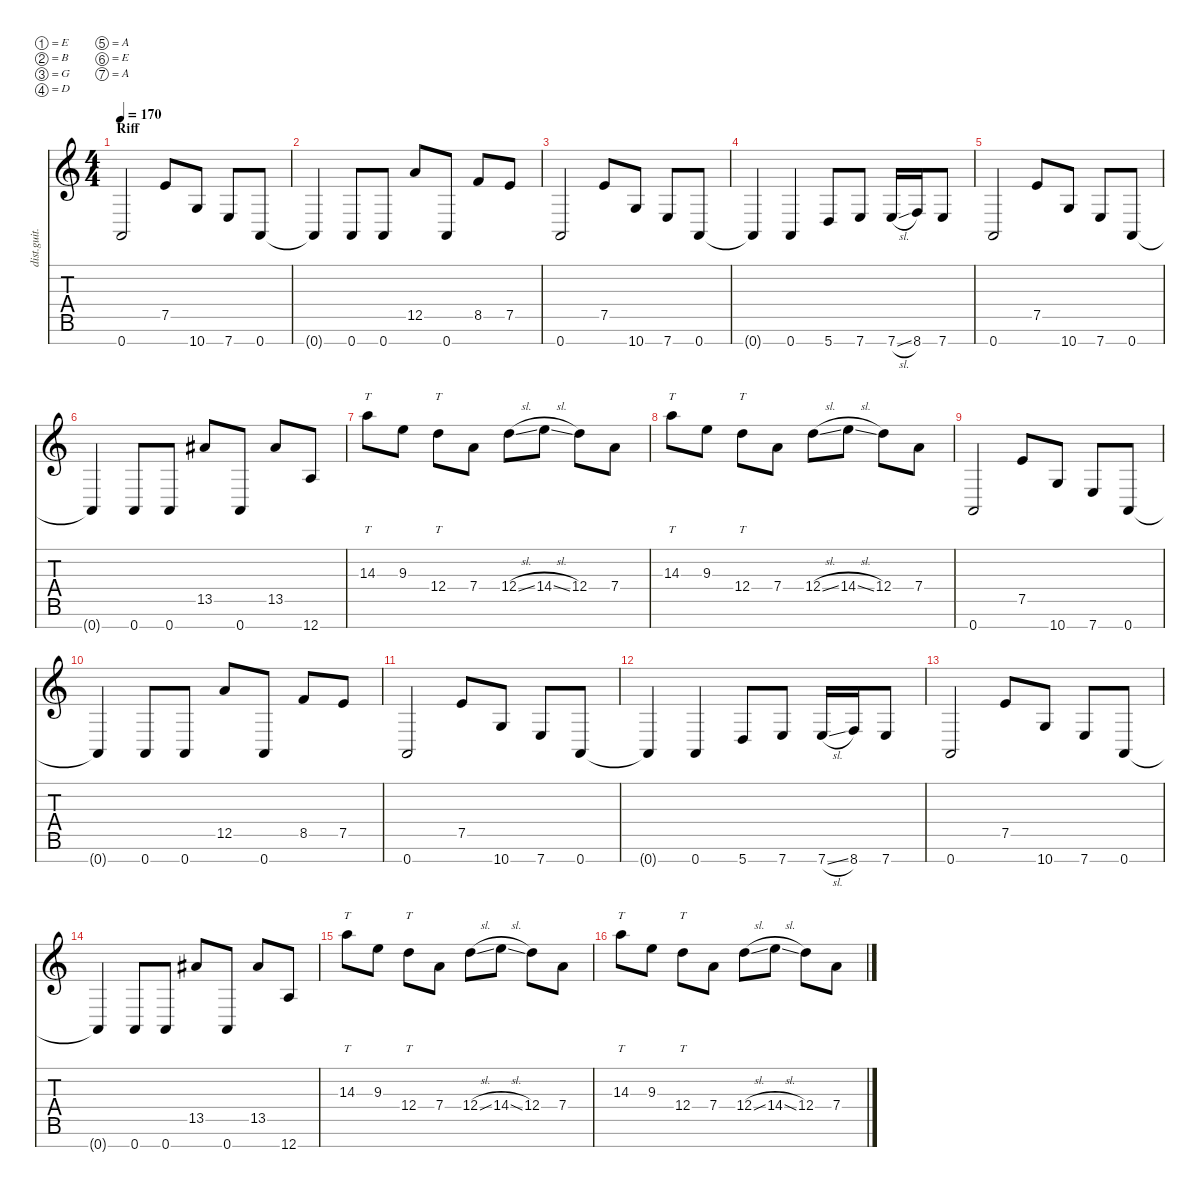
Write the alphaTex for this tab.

\defaultSystemsLayout 4
\hideDynamics
\bracketExtendMode nobrackets
\track ("Distortion Guitar - Lead" "dist.guit.") {instrument distortionguitar}
\staff {score tabs}
\tuning (E4 B3 G3 D3 A2 E2 A1)
\ts (4 4)
\section ("" "Riff")
\tempo 170
\clef g2
\ks c
0.7.2{dy mf instrument distortionguitar beam Up} 7.5.8{beam Up} 10.7.8{beam Up} 7.7.8{beam Up} 0.7.8{beam Up} |
0.7{t}.4{beam Up} 0.7.8{beam Up} 0.7.8{beam Up} 12.5.8{beam Up} 0.7.8{beam Up} 8.5.8{beam Up} 7.5.8{beam Up} |
0.7.2{beam Up} 7.5.8{beam Up} 10.7.8{beam Up} 7.7.8{beam Up} 0.7.8{beam Up} |
0.7{t}.4{beam Up} 0.7.4{beam Up} 5.7.8{beam Up} 7.7.8{beam Up} 7.7{sl}.16{beam Up} 8.7.16{beam Up} 7.7.8{beam Up} |
0.7.2{beam Up} 7.5.8{beam Up} 10.7.8{beam Up} 7.7.8{beam Up} 0.7.8{beam Up} |
0.7{t}.4{beam Up} 0.7.8{beam Up} 0.7.8{beam Up} 13.5{acc #}.8{beam Up} 0.7.8{beam Up} 13.5{acc #}.8{beam Up} 12.7.8{beam Up} |
14.3.8{tt beam Down} 9.3.8{beam Down} 12.4.8{tt beam Down} 7.4.8{beam Down} 12.4{sl}.8{beam Down} 14.4{sl}.8{beam Down} 12.4.8{beam Down} 7.4.8{beam Down} |
14.3.8{tt beam Down} 9.3.8{beam Down} 12.4.8{tt beam Down} 7.4.8{beam Down} 12.4{sl}.8{beam Down} 14.4{sl}.8{beam Down} 12.4.8{beam Down} 7.4.8{beam Down} |
0.7.2{beam Up} 7.5.8{beam Up} 10.7.8{beam Up} 7.7.8{beam Up} 0.7.8{beam Up} |
0.7{t}.4{beam Up} 0.7.8{beam Up} 0.7.8{beam Up} 12.5.8{beam Up} 0.7.8{beam Up} 8.5.8{beam Up} 7.5.8{beam Up} |
0.7.2{beam Up} 7.5.8{beam Up} 10.7.8{beam Up} 7.7.8{beam Up} 0.7.8{beam Up} |
0.7{t}.4{beam Up} 0.7.4{beam Up} 5.7.8{beam Up} 7.7.8{beam Up} 7.7{sl}.16{beam Up} 8.7.16{beam Up} 7.7.8{beam Up} |
0.7.2{beam Up} 7.5.8{beam Up} 10.7.8{beam Up} 7.7.8{beam Up} 0.7.8{beam Up} |
0.7{t}.4{beam Up} 0.7.8{beam Up} 0.7.8{beam Up} 13.5{acc #}.8{beam Up} 0.7.8{beam Up} 13.5{acc #}.8{beam Up} 12.7.8{beam Up} |
14.3.8{tt beam Down} 9.3.8{beam Down} 12.4.8{tt beam Down} 7.4.8{beam Down} 12.4{sl}.8{beam Down} 14.4{sl}.8{beam Down} 12.4.8{beam Down} 7.4.8{beam Down} |
14.3.8{tt beam Down} 9.3.8{beam Down} 12.4.8{tt beam Down} 7.4.8{beam Down} 12.4{sl}.8{beam Down} 14.4{sl}.8{beam Down} 12.4.8{beam Down} 7.4.8{beam Down}
